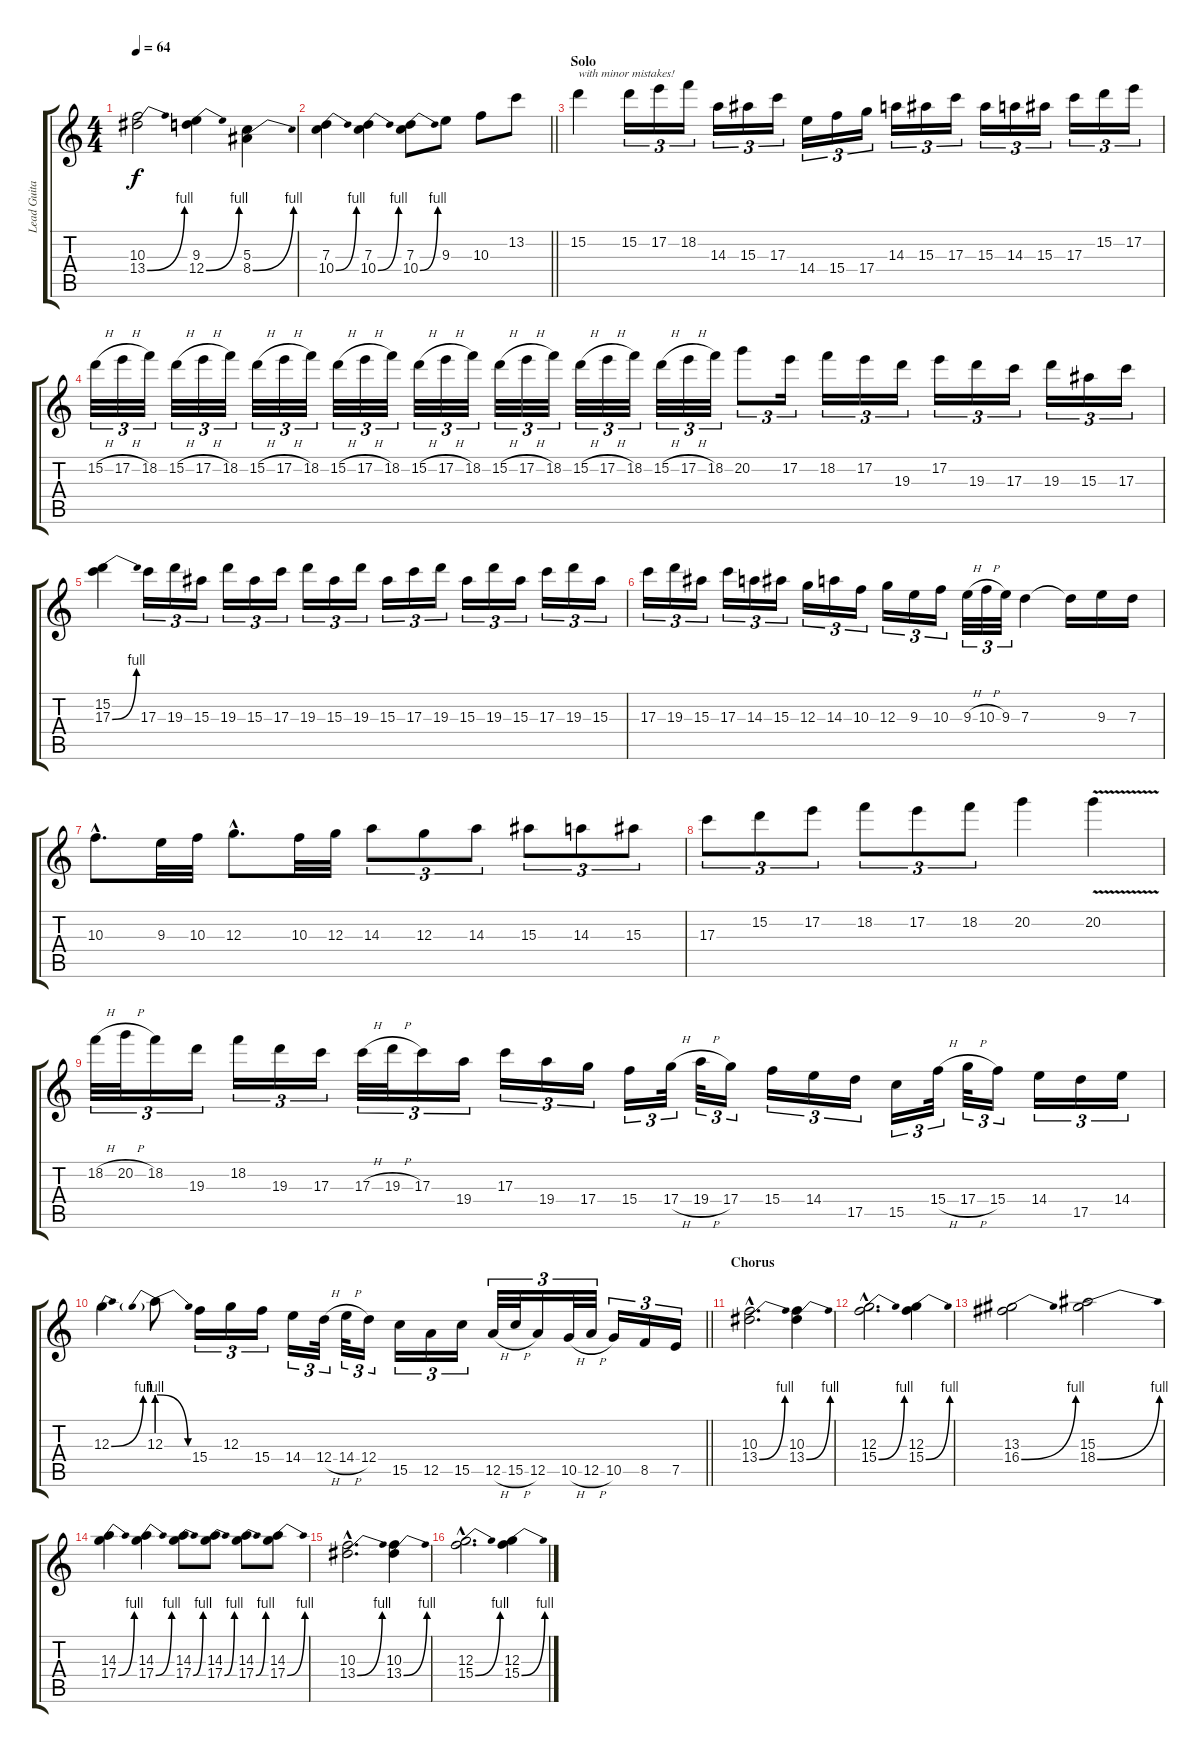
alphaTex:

\track ("Lead Guitar" "Lead Guita") {instrument overdrivenguitar}
\staff {score tabs}
\tuning (E4 B3 G3 D3 A2 E2) {hide}
\ts (4 4)
\tempo 64
\clef g2
\ks c
(10.3 13.4{be (bend 0 0 60 4)}).2{dy f} (9.3 12.4{be (bend 0 0 60 4)}).4 (5.3 8.4{be (bend 0 0 60 4)}).4 |
\barLineRight lightlight
(7.3 10.4{be (bend 0 0 60 4)}).4 (7.3 10.4{be (bend 0 0 60 4)}).4 (7.3 10.4{be (bend 0 0 60 4)}).8 9.3.8 10.3.8 13.2.8 |
\section ("" "Solo")
15.2.4{txt "with minor mistakes!"} 15.2.16{tu (3 2)} 17.2.16{tu (3 2)} 18.2.16{tu (3 2)} 14.3.16{tu (3 2)} 15.3.16{tu (3 2)} 17.3.16{tu (3 2)} 14.4.16{tu (3 2)} 15.4.16{tu (3 2)} 17.4.16{tu (3 2)} 14.3.16{tu (3 2)} 15.3.16{tu (3 2)} 17.3.16{tu (3 2)} 15.3.16{tu (3 2)} 14.3.16{tu (3 2)} 15.3.16{tu (3 2)} 17.3.16{tu (3 2)} 15.2.16{tu (3 2)} 17.2.16{tu (3 2)} |
15.2{h}.32{tu (3 2)} 17.2{h}.32{tu (3 2)} 18.2.32{tu (3 2)} 15.2{h}.32{tu (3 2)} 17.2{h}.32{tu (3 2)} 18.2.32{tu (3 2)} 15.2{h}.32{tu (3 2)} 17.2{h}.32{tu (3 2)} 18.2.32{tu (3 2)} 15.2{h}.32{tu (3 2)} 17.2{h}.32{tu (3 2)} 18.2.32{tu (3 2)} 15.2{h}.32{tu (3 2)} 17.2{h}.32{tu (3 2)} 18.2.32{tu (3 2)} 15.2{h}.32{tu (3 2)} 17.2{h}.32{tu (3 2)} 18.2.32{tu (3 2)} 15.2{h}.32{tu (3 2)} 17.2{h}.32{tu (3 2)} 18.2.32{tu (3 2)} 15.2{h}.32{tu (3 2)} 17.2{h}.32{tu (3 2)} 18.2.32{tu (3 2)} 20.2.8{tu (3 2)} 17.2.16{tu (3 2)} 18.2.16{tu (3 2)} 17.2.16{tu (3 2)} 19.3.16{tu (3 2)} 17.2.16{tu (3 2)} 19.3.16{tu (3 2)} 17.3.16{tu (3 2)} 19.3.16{tu (3 2)} 15.3.16{tu (3 2)} 17.3.16{tu (3 2)} |
(15.2 17.3{be (bend 0 0 60 4)}).4 17.3.16{tu (3 2)} 19.3.16{tu (3 2)} 15.3.16{tu (3 2)} 19.3.16{tu (3 2)} 15.3.16{tu (3 2)} 17.3.16{tu (3 2)} 19.3.16{tu (3 2)} 15.3.16{tu (3 2)} 19.3.16{tu (3 2)} 15.3.16{tu (3 2)} 17.3.16{tu (3 2)} 19.3.16{tu (3 2)} 15.3.16{tu (3 2)} 19.3.16{tu (3 2)} 15.3.16{tu (3 2)} 17.3.16{tu (3 2)} 19.3.16{tu (3 2)} 15.3.16{tu (3 2)} |
17.3.16{tu (3 2)} 19.3.16{tu (3 2)} 15.3.16{tu (3 2)} 17.3.16{tu (3 2)} 14.3.16{tu (3 2)} 15.3.16{tu (3 2)} 12.3.16{tu (3 2)} 14.3.16{tu (3 2)} 10.3.16{tu (3 2)} 12.3.16{tu (3 2)} 9.3.16{tu (3 2)} 10.3.16{tu (3 2)} 9.3{h}.32{tu (3 2)} 10.3{h}.32{tu (3 2)} 9.3.32{tu (3 2)} 7.3.4 7.3{t}.16 9.3.16 7.3.16 |
10.3{hac}.8{d} 9.3.32 10.3.32 12.3{hac}.8{d} 10.3.32 12.3.32 14.3.8{tu (3 2)} 12.3.8{tu (3 2)} 14.3.8{tu (3 2)} 15.3.8{tu (3 2)} 14.3.8{tu (3 2)} 15.3.8{tu (3 2)} |
17.3.8{tu (3 2)} 15.2.8{tu (3 2)} 17.2.8{tu (3 2)} 18.2.8{tu (3 2)} 17.2.8{tu (3 2)} 18.2.8{tu (3 2)} 20.2.4 20.2{v}.4 |
18.2{h}.32{tu (3 2)} 20.2{h}.32{tu (3 2)} 18.2.16{tu (3 2)} 19.3.16{tu (3 2)} 18.2.16{tu (3 2)} 19.3.16{tu (3 2)} 17.3.16{tu (3 2)} 17.3{h}.32{tu (3 2)} 19.3{h}.32{tu (3 2)} 17.3.16{tu (3 2)} 19.4.16{tu (3 2)} 17.3.16{tu (3 2)} 19.4.16{tu (3 2)} 17.4.16{tu (3 2)} 15.4.16{tu (3 2)} 17.4{h}.32{tu (3 2)} 19.4{h}.32{tu (3 2)} 17.4.16{tu (3 2)} 15.4.16{tu (3 2)} 14.4.16{tu (3 2)} 17.5.16{tu (3 2)} 15.5.16{tu (3 2)} 15.4{h}.32{tu (3 2)} 17.4{h}.32{tu (3 2)} 15.4.16{tu (3 2)} 14.4.16{tu (3 2)} 17.5.16{tu (3 2)} 14.4.16{tu (3 2)} |
\barLineRight lightlight
12.3{be (bend 0 0 60 4)}.4 12.3{be (prebendrelease 0 4 60 0)}.8 15.4.16{tu (3 2)} 12.3.16{tu (3 2)} 15.4.16{tu (3 2)} 14.4.16{tu (3 2)} 12.4{h}.32{tu (3 2)} 14.4{h}.32{tu (3 2)} 12.4.16{tu (3 2)} 15.5.16{tu (3 2)} 12.5.16{tu (3 2)} 15.5.16{tu (3 2)} 12.5{h}.32{tu (3 2)} 15.5{h}.32{tu (3 2)} 12.5.16{tu (3 2)} 10.5{h}.32{tu (3 2)} 12.5{h}.32{tu (3 2)} 10.5.16{tu (3 2)} 8.5.16{tu (3 2)} 7.5.16{tu (3 2)} |
\section ("" "Chorus")
(10.3{hac} 13.4{be (bend 0 0 60 4) hac}).2{d} (10.3 13.4{be (bend 0 0 60 4)}).4 |
(12.3{hac} 15.4{be (bend 0 0 60 4) hac}).2{d} (12.3 15.4{be (bend 0 0 60 4)}).4 |
(13.3 16.4{be (bend 0 0 60 4)}).2 (15.3 18.4{be (bend 0 0 60 4)}).2 |
(14.3 17.4{be (bend 0 0 60 4)}).4 (14.3 17.4{be (bend 0 0 60 4)}).4 (14.3 17.4{be (bend 0 0 60 4)}).8 (14.3 17.4{be (bend 0 0 60 4)}).8 (14.3 17.4{be (bend 0 0 60 4)}).8 (14.3 17.4{be (bend 0 0 60 4)}).8 |
(10.3{hac} 13.4{be (bend 0 0 60 4) hac}).2{d} (10.3 13.4{be (bend 0 0 60 4)}).4 |
(12.3{hac} 15.4{be (bend 0 0 60 4) hac}).2{d} (12.3 15.4{be (bend 0 0 60 4)}).4
